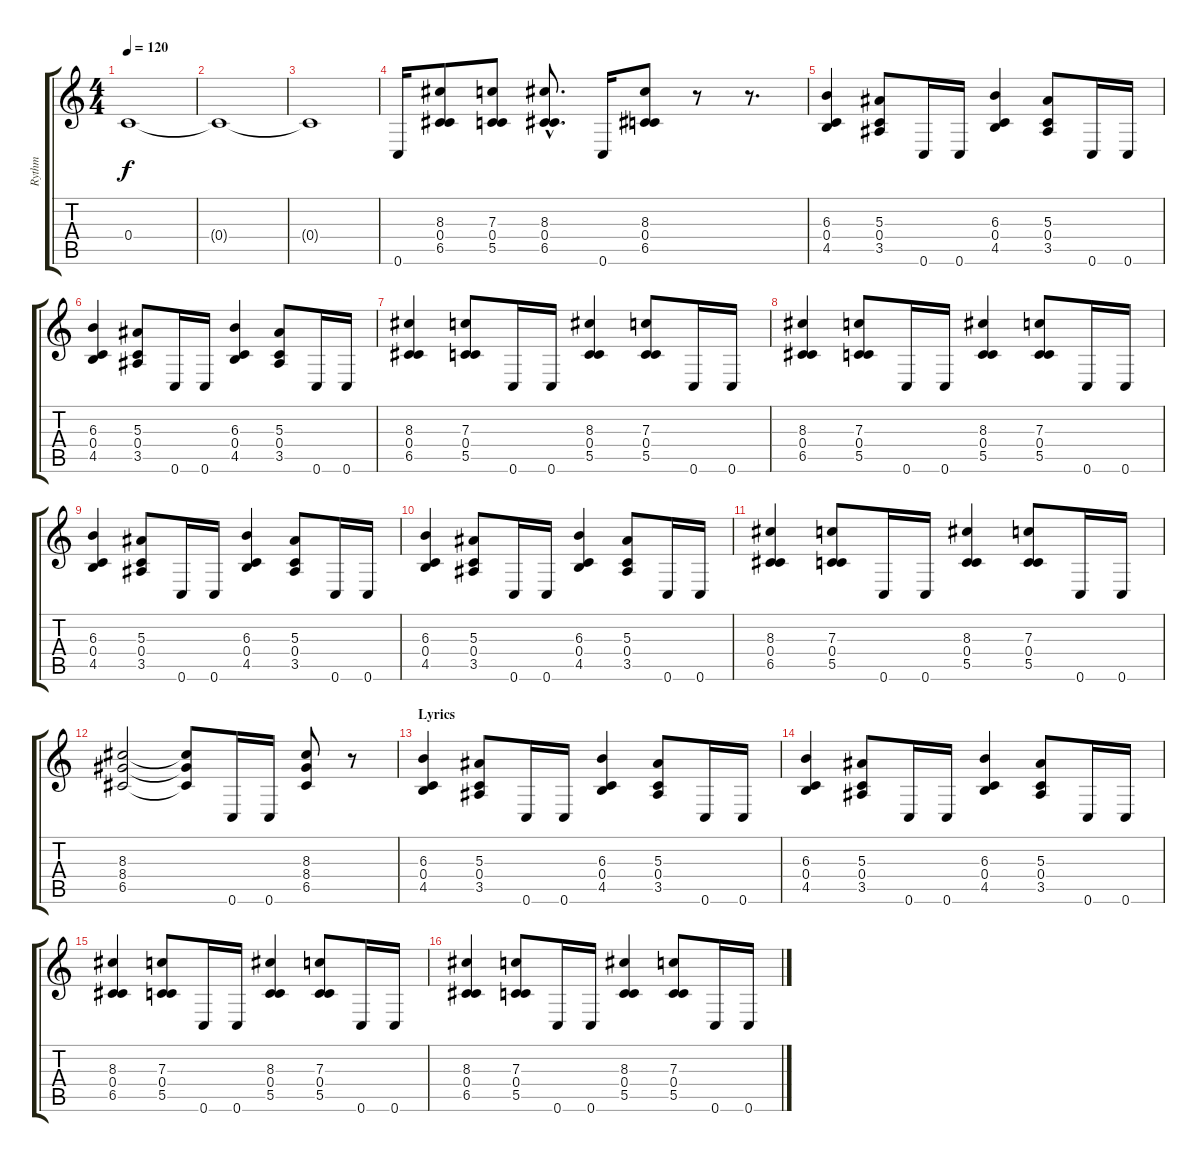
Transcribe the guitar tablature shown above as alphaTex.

\track ("Rythm" "Rythm") {instrument distortionguitar}
\staff {score tabs}
\tuning (D4 A3 F3 C3 G2 C2) {hide}
\ts (4 4)
\tempo 120
\clef g2
\ks c
0.4{t}.1{dy f} |
0.4{t}.1 |
0.4{t}.1 |
0.6.16 (8.3 0.4 6.5).8 (7.3 0.4 5.5).8 (8.3{hac} 0.4{hac} 6.5{hac}).8{d} 0.6.16 (8.3 0.4 6.5).8 r.8 r.8{d} |
(6.3 0.4 4.5).4 (5.3 0.4 3.5).8 0.6.16 0.6.16 (6.3 0.4 4.5).4 (5.3 0.4 3.5).8 0.6.16 0.6.16 |
(6.3 0.4 4.5).4 (5.3 0.4 3.5).8 0.6.16 0.6.16 (6.3 0.4 4.5).4 (5.3 0.4 3.5).8 0.6.16 0.6.16 |
(8.3 0.4 6.5).4 (7.3 0.4 5.5).8 0.6.16 0.6.16 (8.3 0.4 5.5).4 (7.3 0.4 5.5).8 0.6.16 0.6.16 |
(8.3 0.4 6.5).4 (7.3 0.4 5.5).8 0.6.16 0.6.16 (8.3 0.4 5.5).4 (7.3 0.4 5.5).8 0.6.16 0.6.16 |
(6.3 0.4 4.5).4 (5.3 0.4 3.5).8 0.6.16 0.6.16 (6.3 0.4 4.5).4 (5.3 0.4 3.5).8 0.6.16 0.6.16 |
(6.3 0.4 4.5).4 (5.3 0.4 3.5).8 0.6.16 0.6.16 (6.3 0.4 4.5).4 (5.3 0.4 3.5).8 0.6.16 0.6.16 |
(8.3 0.4 6.5).4 (7.3 0.4 5.5).8 0.6.16 0.6.16 (8.3 0.4 5.5).4 (7.3 0.4 5.5).8 0.6.16 0.6.16 |
(8.3 8.4 6.5).2 (8.3{t} 8.4{t} 6.5{t}).8 0.6.16 0.6.16 (8.3 8.4 6.5).8 r.8 |
\section ("" "Lyrics")
(6.3 0.4 4.5).4 (5.3 0.4 3.5).8 0.6.16 0.6.16 (6.3 0.4 4.5).4 (5.3 0.4 3.5).8 0.6.16 0.6.16 |
(6.3 0.4 4.5).4 (5.3 0.4 3.5).8 0.6.16 0.6.16 (6.3 0.4 4.5).4 (5.3 0.4 3.5).8 0.6.16 0.6.16 |
(8.3 0.4 6.5).4 (7.3 0.4 5.5).8 0.6.16 0.6.16 (8.3 0.4 5.5).4 (7.3 0.4 5.5).8 0.6.16 0.6.16 |
(8.3 0.4 6.5).4 (7.3 0.4 5.5).8 0.6.16 0.6.16 (8.3 0.4 5.5).4 (7.3 0.4 5.5).8 0.6.16 0.6.16
